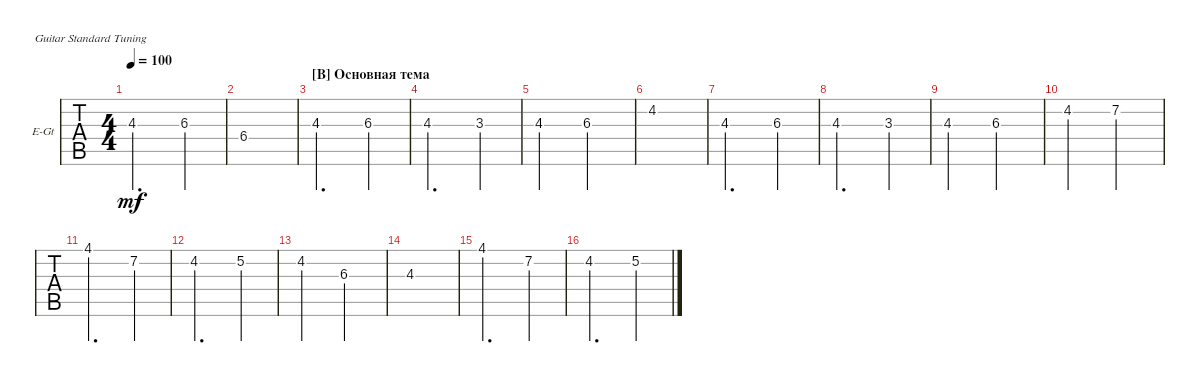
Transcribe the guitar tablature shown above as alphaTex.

\bracketExtendMode groupsimilarinstruments
\firstSystemTrackNameOrientation horizontal
\otherSystemsTrackNameOrientation horizontal
\track ("Electric Guitar" "E-Gt") {instrument distortionguitar}
\staff {tabs}
\tuning (E4 B3 G3 D3 A2 E2)
\ts (4 4)
\tempo 100
\clef g2
\scale
0.333333
\ks c
4.3.2{d dy mf} 6.3.4 |
\scale
0.333333 6.4.1 |
\section ("B" "Основная тема")
\scale
0.333333 4.3.2{d} 6.3.4 |
\scale
0.333333 4.3.2{d} 3.3.4 |
\scale
0.333333 4.3.2 6.3.2 |
\scale
0.333333 4.2.1 |
\scale
0.333333 4.3.2{d} 6.3.4 |
\scale
0.333333 4.3.2{d} 3.3.4 |
\scale
0.333333 4.3.2 6.3.2 |
\scale
0.333333 4.2.2 7.2.2 |
\scale
0.333333 4.1.2{d} 7.2.4 |
\scale
0.333333 4.2.2{d} 5.2.4 |
\scale
0.333333 4.2.2 6.3.2 |
\scale
0.333333 4.3.1 |
\scale
0.333333 4.1.2{d} 7.2.4 |
\scale
0.333333 4.2.2{d} 5.2.4
